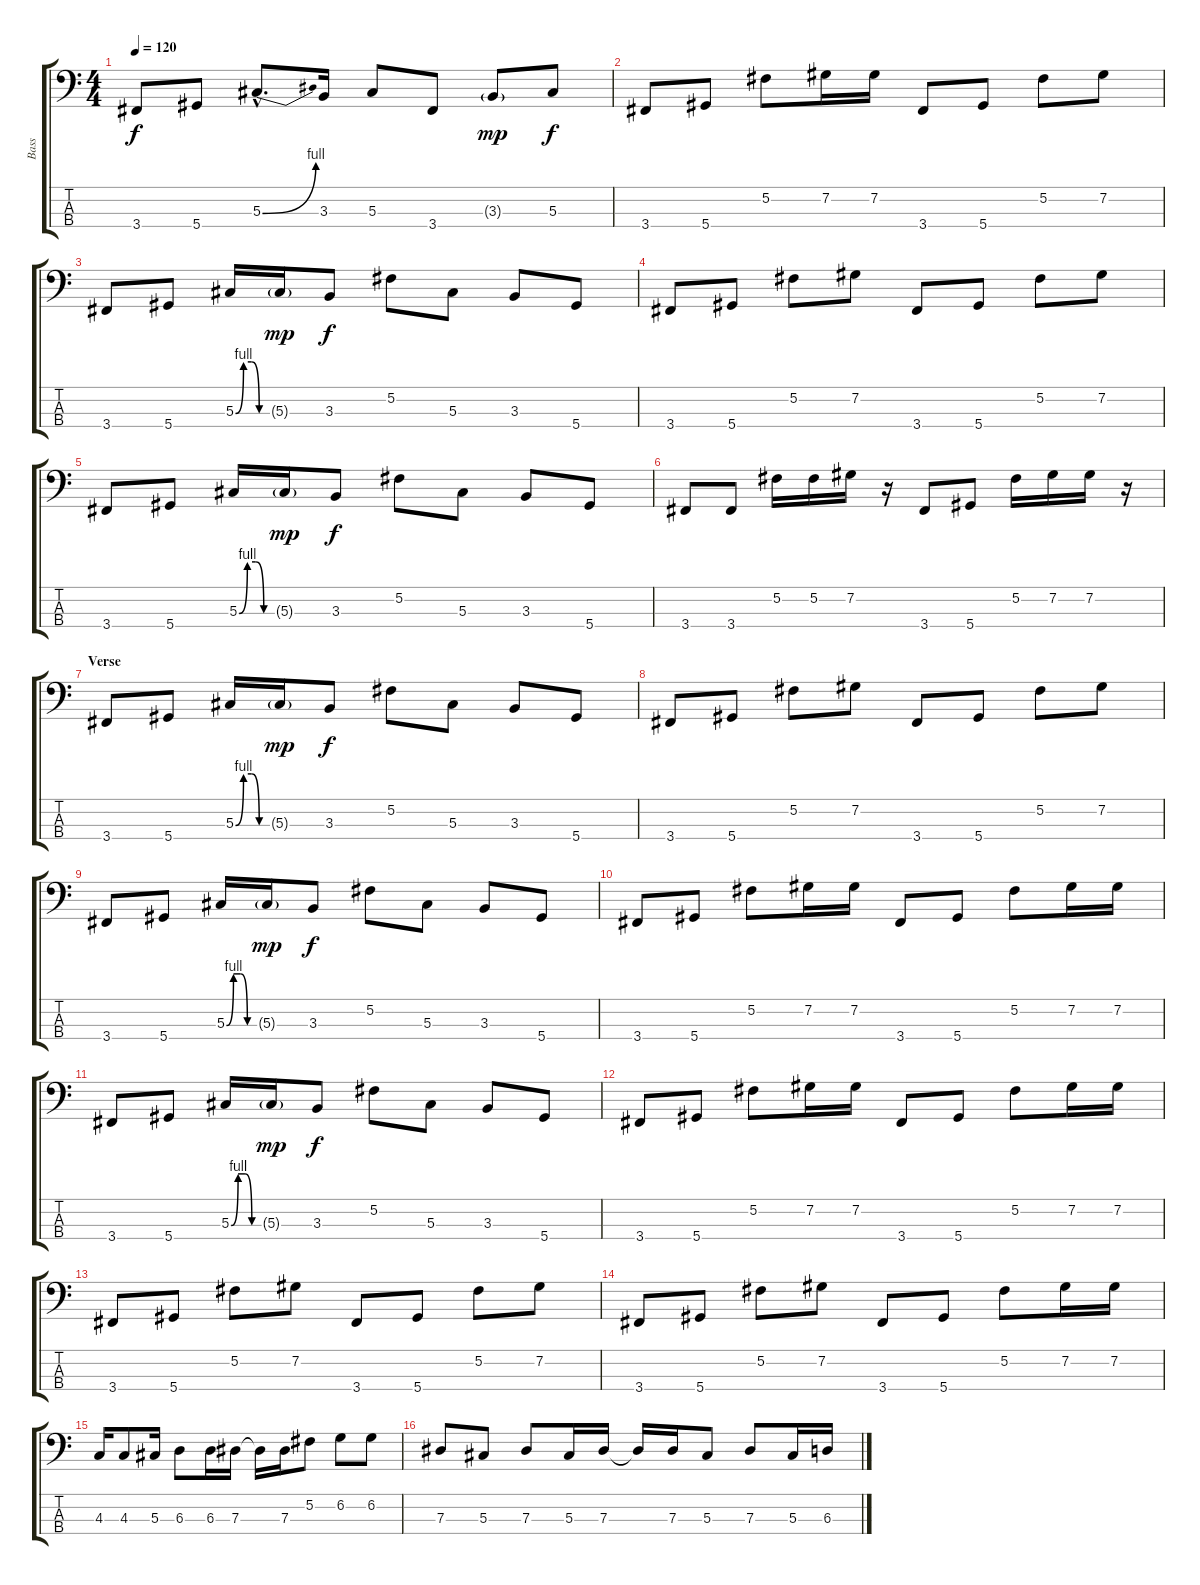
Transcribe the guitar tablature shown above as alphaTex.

\track ("Bass" "Bass") {instrument electricbassfinger}
\staff {score tabs}
\tuning (Gb2 Db2 Ab1 Eb1) {hide}
\ts (4 4)
\tempo 120
\clef f4
\ks c
3.4.8{dy f} 5.4.8 5.3{be (bend 0 0 60 4) hac}.8{d} 3.3.16 5.3.8 3.4.8 3.3{g}.8{dy mp} 5.3.8{dy f} |
3.4.8 5.4.8 5.2.8 7.2.16 7.2.16 3.4.8 5.4.8 5.2.8 7.2.8 |
3.4.8 5.4.8 5.3{be (custom 0 0 15 4 30 4 45 0 60 0)}.16 5.3{g}.16{dy mp} 3.3.8{dy f} 5.2.8 5.3.8 3.3.8 5.4.8 |
3.4.8 5.4.8 5.2.8 7.2.8 3.4.8 5.4.8 5.2.8 7.2.8 |
3.4.8 5.4.8 5.3{be (custom 0 0 15 4 30 4 45 0 60 0)}.16 5.3{g}.16{dy mp} 3.3.8{dy f} 5.2.8 5.3.8 3.3.8 5.4.8 |
3.4.8 3.4.8 5.2.16 5.2.16 7.2.16 r.16 3.4.8 5.4.8 5.2.16 7.2.16 7.2.16 r.16 |
\section ("" "Verse")
3.4.8 5.4.8 5.3{be (custom 0 0 15 4 30 4 45 0 60 0)}.16 5.3{g}.16{dy mp} 3.3.8{dy f} 5.2.8 5.3.8 3.3.8 5.4.8 |
3.4.8 5.4.8 5.2.8 7.2.8 3.4.8 5.4.8 5.2.8 7.2.8 |
3.4.8 5.4.8 5.3{be (custom 0 0 15 4 30 4 45 0 60 0)}.16 5.3{g}.16{dy mp} 3.3.8{dy f} 5.2.8 5.3.8 3.3.8 5.4.8 |
3.4.8 5.4.8 5.2.8 7.2.16 7.2.16 3.4.8 5.4.8 5.2.8 7.2.16 7.2.16 |
3.4.8 5.4.8 5.3{be (custom 0 0 15 4 30 4 45 0 60 0)}.16 5.3{g}.16{dy mp} 3.3.8{dy f} 5.2.8 5.3.8 3.3.8 5.4.8 |
3.4.8 5.4.8 5.2.8 7.2.16 7.2.16 3.4.8 5.4.8 5.2.8 7.2.16 7.2.16 |
3.4.8 5.4.8 5.2.8 7.2.8 3.4.8 5.4.8 5.2.8 7.2.8 |
3.4.8 5.4.8 5.2.8 7.2.8 3.4.8 5.4.8 5.2.8 7.2.16 7.2.16 |
4.3.16 4.3.8 5.3.16 6.3.8 6.3.16 7.3.16 7.3{t}.16 7.3.16 5.2.8 6.2.8 6.2.8 |
7.3.8 5.3.8 7.3.8 5.3.16 7.3.16 7.3{t}.16 7.3.16 5.3.8 7.3.8 5.3.16 6.3.16
